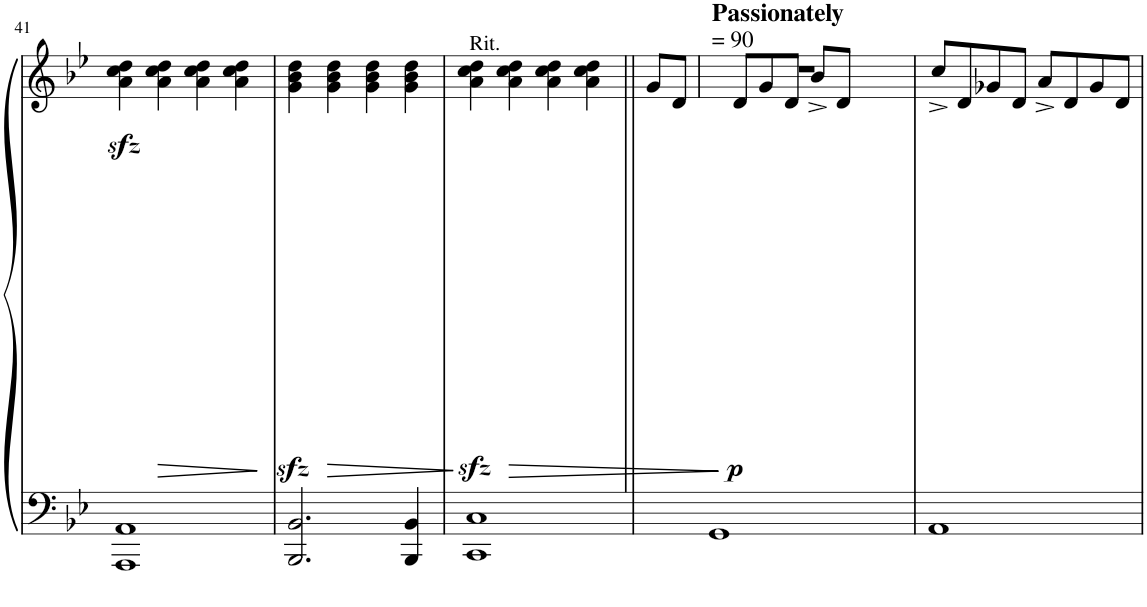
**kern	**kern	**dynam
*part1	*part1	*part1
*staff2	*staff1	*staff1/2
*I"Piano	*	*
*I'Pno	*	*
!!LO:PB:g=z
*clefF4	*clefG2	*
*k[b-e-]	*k[b-e-]	*
*M4/4	*M4/4	*
=41	=41	=41
1AAA 1AA	4a\zz< 4cc\zz< 4dd\zz<	.
!	!	!LO:HP:b
.	4a\ 4cc\ 4dd\	>
.	4a\ 4cc\ 4dd\	.
.	4a\ 4cc\ 4dd\	.
.	.	]
=42	=42	=42
2.BBB-/ 2.BB-/	4g\zz< 4b-\zz< 4dd\zz<	.
!	!	!LO:HP:b
.	4g\ 4b-\ 4dd\	>
.	4g\ 4b-\ 4dd\	.
4BBB-/ 4BB-/	4g\ 4b-\ 4dd\	.
.	.	]
=43	=43	=43
!	!LO:TX:a:t=Rit.	!
1CC 1C	4a\zz< 4cc\zz< 4dd\zz<	.
!	!	!LO:HP:b
.	4a\ 4cc\ 4dd\	>
.	4a\ 4cc\ 4dd\	.
.	4a\ 4cc\ 4dd\	.
.	.	]
=44||	=44||	=44||
1%32ryy	8g/L	.
.	8d/J	.
.	4%15ryy	.
!	!LO:TX:a:B:t=Passionately	!
!	!LO:TX:a:t== 90	!
!	!	!LO:DY:b
1GG	1r	p
2ryy	8d/L	.
.	8g/	.
.	8d/J	.
.	8b-^/L	.
8ryy	8d/J	.
=45	=45	=45
1AA	8cc^/L	.
.	8d/	.
.	8g-X/	.
.	8d/J	.
.	8a^/L	.
.	8d/	.
.	8g-/	.
.	8d/J	.
=	=	=
*-	*-	*-
